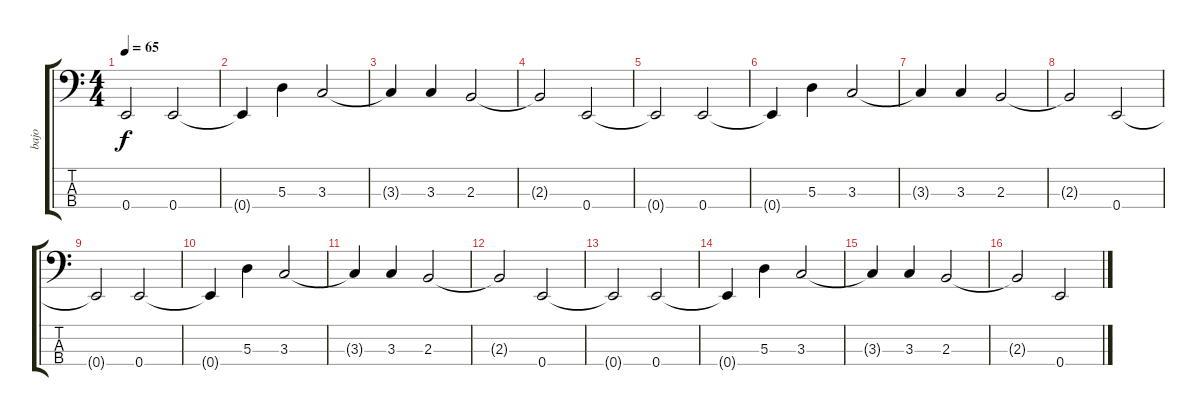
\track ("bajo" "bajo") {instrument electricbassfinger}
\staff {score tabs}
\tuning (G2 D2 A1 E1) {hide}
\ts (4 4)
\tempo 65
\clef f4
\ks c
0.4{t}.2{dy f} 0.4.2 |
0.4{t}.4 5.3.4 3.3.2 |
3.3{t}.4 3.3.4 2.3.2 |
2.3{t}.2 0.4.2 |
0.4{t}.2 0.4.2 |
0.4{t}.4 5.3.4 3.3.2 |
3.3{t}.4 3.3.4 2.3.2 |
2.3{t}.2 0.4.2 |
0.4{t}.2 0.4.2 |
0.4{t}.4 5.3.4 3.3.2 |
3.3{t}.4 3.3.4 2.3.2 |
2.3{t}.2 0.4.2 |
0.4{t}.2 0.4.2 |
0.4{t}.4 5.3.4 3.3.2 |
3.3{t}.4 3.3.4 2.3.2 |
2.3{t}.2 0.4.2
